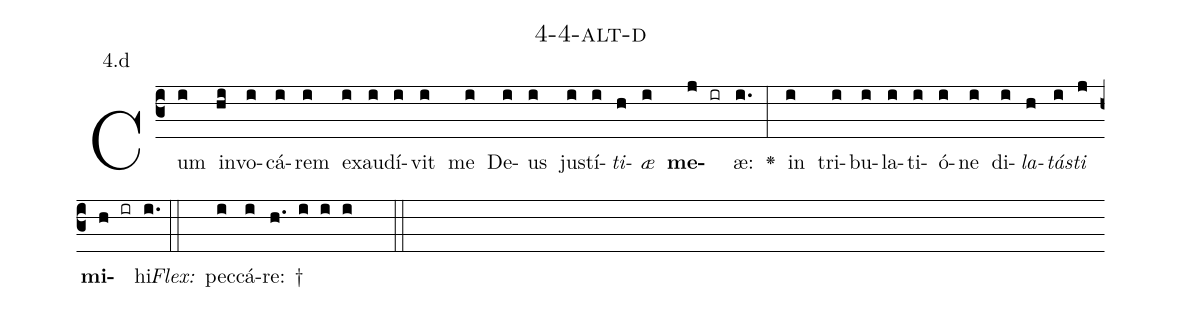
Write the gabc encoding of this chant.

name: 4-4-alt-d;
annotation: 4.d;
%%
(c3)Cum(i) in(hi)vo(i)cá(i)rem(i) ex(i)au(i)dí(i)vit(i) me(i) De(i)us(i) jus(i)tí(i)<i>ti</i>(h)<i>æ</i>(i) <b>me</b>(j ir)æ:(i.) <v>\greheightstar</v>(:) in(i) tri(i)bu(i)la(i)ti(i)ó(i)ne(i) di(i)<i>la</i>(h)<i>tás</i>(i)<i>ti</i>(j) <b>mi</b>(h ir)hi.(i.) (::)
<i>Flex:</i>()  pec(i)cá(i)re: †(h. i i i  ::)

%E(i) u(h) o(i) u(j) a(h) e.(i.) (::)
